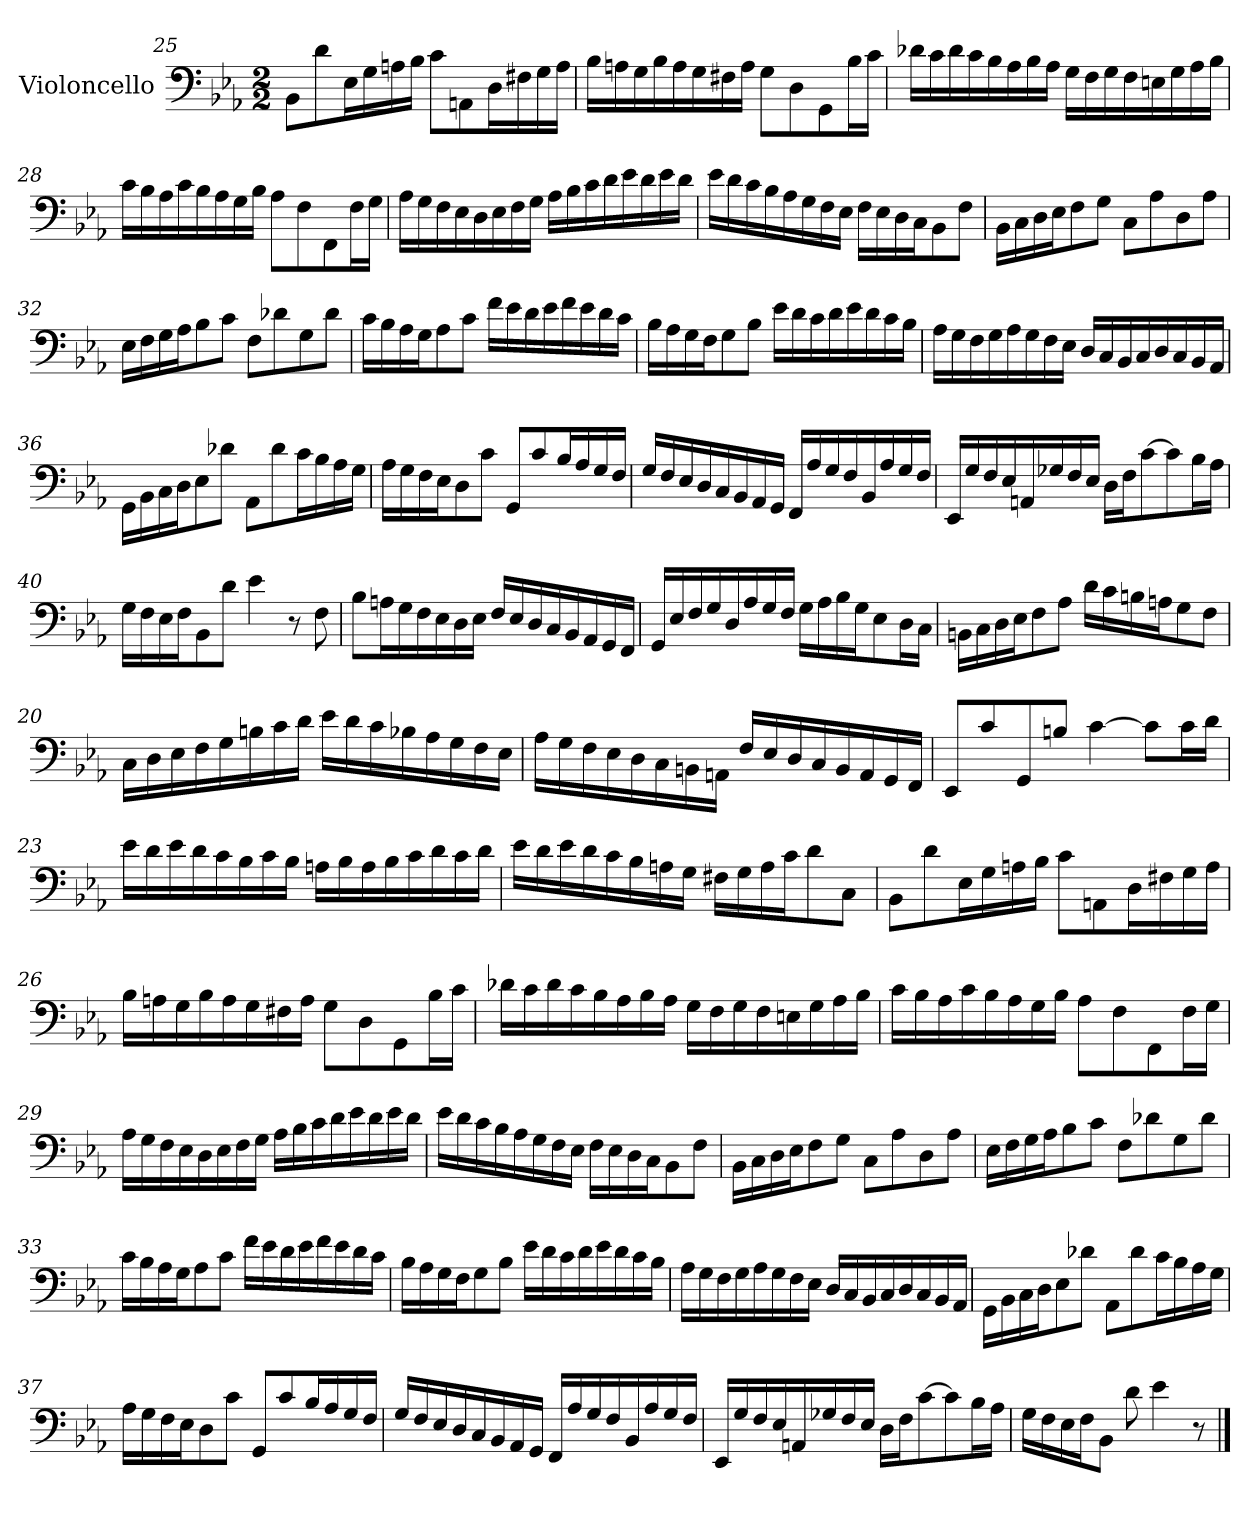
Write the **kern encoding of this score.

**kern
*part1
*staff1
*I"Violoncello
*I'Vc
*clefF4
*k[b-e-a-]
*E-:
*M2/2
=25
8BB-\L
8d\
16E-\L
16G\
16An\
16B-\JJ
8c\L
8AAn\
16D\L
16F#X\
16G\
16A\JJ
=26
16B-\LL
16An\
16G\
16B-\
16A\
16G\
16F#X\
16A\JJ
8G\L
8D\
8GG\
16B-\L
16c\JJ
=27
16d-X\LL
16c\
16d-\
16c\
16B-\
16A-\
16B-\
16A-\JJ
16G\LL
16F\
16G\
16F\
16En\
16G\
16A-\
16B-\JJ
=28
16c\LL
16B-\
16A-\
16c\
16B-\
16A-\
16G\
16B-\JJ
8A-\L
8F\
8FF\
16F\L
16G\JJ
=29
16A-\LL
16G\
16F\
16E-\
16D\
16E-\
16F\
16G\JJ
16A-\LL
16B-\
16c\
16d\
16e-\
16d\
16e-\
16d\JJ
=30
16e-\LL
16d\
16c\
16B-\
16A-\
16G\
16F\
16E-\JJ
16F\LL
16E-\
16D\
16C\J
8BB-\
8F\J
=31
16BB-\LL
16C\
16D\
16E-\J
8F\
8G\J
8C\L
8A-\
8D\
8A-\J
=32
16E-\LL
16F\
16G\
16A-\J
8B-\
8c\J
8F\L
8d-X\
8G\
8d-\J
=33
16c\LL
16B-\
16A-\
16G\J
8A-\
8c\J
16f\LL
16e-\
16d\
16e-\
16f\
16e-\
16d\
16c\JJ
=34
16B-\LL
16A-\
16G\
16F\J
8G\
8B-\J
16e-\LL
16d\
16c\
16d\
16e-\
16d\
16c\
16B-\JJ
=35
16A-\LL
16G\
16F\
16G\
16A-\
16G\
16F\
16E-\JJ
16D/LL
16C/
16BB-/
16C/
16D/
16C/
16BB-/
16AA-/JJ
=36
16GG\LL
16BB-\
16C\
16D\J
8E-\
8d-X\J
8AA-\L
8d-\
16c\L
16B-\
16A-\
16G\JJ
=37
16A-\LL
16G\
16F\
16E-\J
8D\
8c\J
8GG/L
8c/
16B-/L
16A-/
16G/
16F/JJ
=38
16G/LL
16F/
16E-/
16D/
16C/
16BB-/
16AA-/
16GG/JJ
16FF/LL
16A-/
16G/
16F/
16BB-/
16A-/
16G/
16F/JJ
=39
16EE-/LL
16G/
16F/
16E-/
16AAn/
16G-X/
16F/
16E-/JJ
16D\LL
16F\J
[8c\
8c\]
16B-\L
16A-\JJ
=40
16G\LL
16F\
16E-\
16F\J
8BB-\
8d\J
4e-
8r
8F
=17
8B-\L
16An\L
16G\
16F\
16E-\
16D\
16E-\JJ
16F/LL
16E-/
16D/
16C/
16BB-/
16AA-/
16GG/
16FF/JJ
=18
16GG/LL
16E-/
16F/
16G/
16D/
16A-/
16G/
16F/JJ
16G\LL
16A-\
16B-\
16G\J
8E-\
16D\L
16C\JJ
=19
16BBn\LL
16C\
16D\
16E-\J
8F\
8A-\J
16d\LL
16c\
16Bn\
16An\J
8G\
8F\J
=20
16C\LL
16D\
16E-\
16F\
16G\
16Bn\
16c\
16d\JJ
16e-\LL
16d\
16c\
16B-X\
16A-\
16G\
16F\
16E-\JJ
=21
16A-\LL
16G\
16F\
16E-\
16D\
16C\
16BBn\
16AAn\JJ
16F/LL
16E-/
16D/
16C/
16BB/
16AA/
16GG/
16FF/JJ
=22
8EE-/L
8c/
8GG/
8Bn/J
[4c
8c\L]
16c\L
16d\JJ
=23
16e-\LL
16d\
16e-\
16d\
16c\
16B-\
16c\
16B-\JJ
16An\LL
16B-\
16A\
16B-\
16c\
16d\
16c\
16d\JJ
=24
16e-\LL
16d\
16e-\
16d\
16c\
16B-\
16An\
16G\JJ
16F#X\LL
16G\
16A\
16c\J
8d\
8C\J
=25
8BB-\L
8d\
16E-\L
16G\
16An\
16B-\JJ
8c\L
8AAn\
16D\L
16F#X\
16G\
16A\JJ
=26
16B-\LL
16An\
16G\
16B-\
16A\
16G\
16F#X\
16A\JJ
8G\L
8D\
8GG\
16B-\L
16c\JJ
=27
16d-X\LL
16c\
16d-\
16c\
16B-\
16A-\
16B-\
16A-\JJ
16G\LL
16F\
16G\
16F\
16En\
16G\
16A-\
16B-\JJ
=28
16c\LL
16B-\
16A-\
16c\
16B-\
16A-\
16G\
16B-\JJ
8A-\L
8F\
8FF\
16F\L
16G\JJ
=29
16A-\LL
16G\
16F\
16E-\
16D\
16E-\
16F\
16G\JJ
16A-\LL
16B-\
16c\
16d\
16e-\
16d\
16e-\
16d\JJ
=30
16e-\LL
16d\
16c\
16B-\
16A-\
16G\
16F\
16E-\JJ
16F\LL
16E-\
16D\
16C\J
8BB-\
8F\J
=31
16BB-\LL
16C\
16D\
16E-\J
8F\
8G\J
8C\L
8A-\
8D\
8A-\J
=32
16E-\LL
16F\
16G\
16A-\J
8B-\
8c\J
8F\L
8d-X\
8G\
8d-\J
=33
16c\LL
16B-\
16A-\
16G\J
8A-\
8c\J
16f\LL
16e-\
16d\
16e-\
16f\
16e-\
16d\
16c\JJ
=34
16B-\LL
16A-\
16G\
16F\J
8G\
8B-\J
16e-\LL
16d\
16c\
16d\
16e-\
16d\
16c\
16B-\JJ
=35
16A-\LL
16G\
16F\
16G\
16A-\
16G\
16F\
16E-\JJ
16D/LL
16C/
16BB-/
16C/
16D/
16C/
16BB-/
16AA-/JJ
=36
16GG\LL
16BB-\
16C\
16D\J
8E-\
8d-X\J
8AA-\L
8d-\
16c\L
16B-\
16A-\
16G\JJ
=37
16A-\LL
16G\
16F\
16E-\J
8D\
8c\J
8GG/L
8c/
16B-/L
16A-/
16G/
16F/JJ
=38
16G/LL
16F/
16E-/
16D/
16C/
16BB-/
16AA-/
16GG/JJ
16FF/LL
16A-/
16G/
16F/
16BB-/
16A-/
16G/
16F/JJ
=39
16EE-/LL
16G/
16F/
16E-/
16AAn/
16G-X/
16F/
16E-/JJ
16D\LL
16F\J
[8c\
8c\]
16B-\L
16A-\JJ
=40
16G\LL
16F\
16E-\
16F\J
8BB-\J
8d
4e-
8r
==
*-
